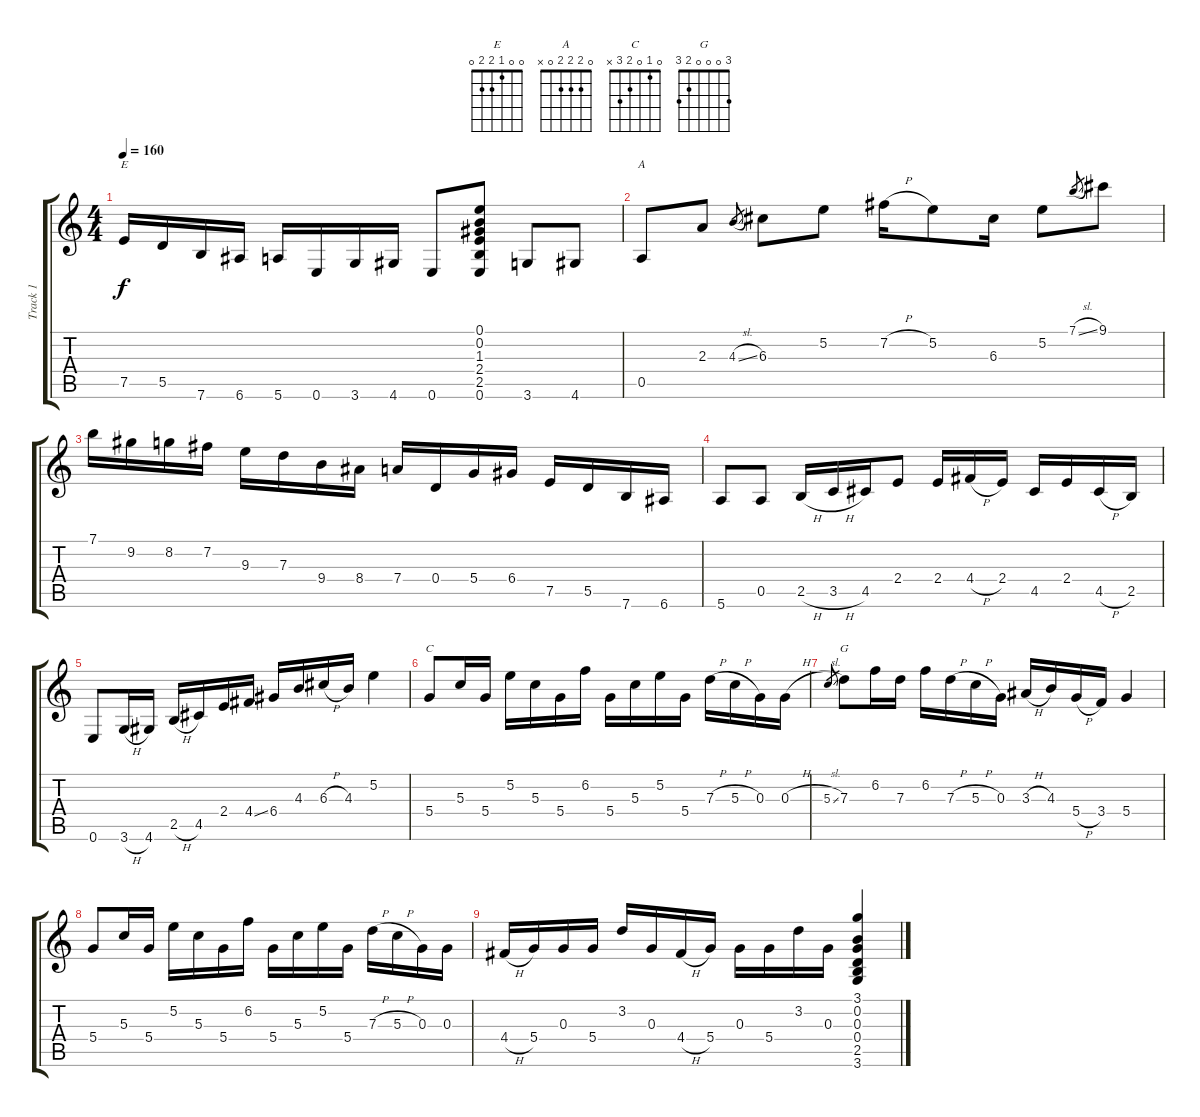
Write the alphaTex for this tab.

\track ("Track 1" "Track 1") {instrument acousticguitarsteel}
\staff {score tabs}
\tuning (E4 B3 G3 D3 A2 E2) {hide}
\chord ("E" 0 0 1 2 2 0)
\chord ("A" 0 2 2 2 0 x)
\chord ("C" 0 1 0 2 3 x)
\chord ("G" 3 0 0 0 2 3)
\ts (4 4)
\tempo 160
\clef g2
\ks c
7.5.16{ch "E" dy f} 5.5.16 7.6.16 6.6.16 5.6.16 0.6.16 3.6.16 4.6.16 0.6.8 (0.1 0.2 1.3 2.4 2.5 0.6).8 3.6.8 4.6.8 |
0.5.8{ch "A"} 2.3.8 4.3{sl}.8{gr} 6.3.8 5.2.8 7.2{h}.16 5.2.8 6.3.16 5.2.8 7.1{sl}.8{gr} 9.1.8 |
7.1.16 9.2.16 8.2.16 7.2.16 9.3.16 7.3.16 9.4.16 8.4.16 7.4.16 0.4.16 5.4.16 6.4.16 7.5.16 5.5.16 7.6.16 6.6.16 |
5.6.8 0.5.8 2.5{h}.16 3.5{h}.16 4.5.16 2.4.8 2.4.16 4.4{h}.16 2.4.16 4.5.16 2.4.16 4.5{h}.16 2.5.16 |
0.6.8 3.6{h}.16 4.6.16 2.5{h}.16 4.5.16 2.4.16 4.4{ss}.16 6.4.16 4.3.16 6.3{h}.16 4.3.16 5.2.4 |
5.4.8{ch "C"} 5.3.16 5.4.16 5.2.16 5.3.16 5.4.16 6.2.16 5.4.16 5.3.16 5.2.16 5.4.16 7.3{h}.16 5.3{h}.16 0.3.16 0.3{h}.16 |
5.3{sl}.8{gr} 7.3.8{ch "G"} 6.2.16 7.3.16 6.2.16 7.3{h}.16 5.3{h}.16 0.3.16 3.3{h}.16 4.3.16 5.4{h}.16 3.4.16 5.4.4 |
5.4.8 5.3.16 5.4.16 5.2.16 5.3.16 5.4.16 6.2.16 5.4.16 5.3.16 5.2.16 5.4.16 7.3{h}.16 5.3{h}.16 0.3.16 0.3.16 |
4.4{h}.16 5.4.16 0.3.16 5.4.16 3.2.16 0.3.16 4.4{h}.16 5.4.16 0.3.16 5.4.16 3.2.16 0.3.16 (3.1 0.2 0.3 0.4 2.5 3.6).4
